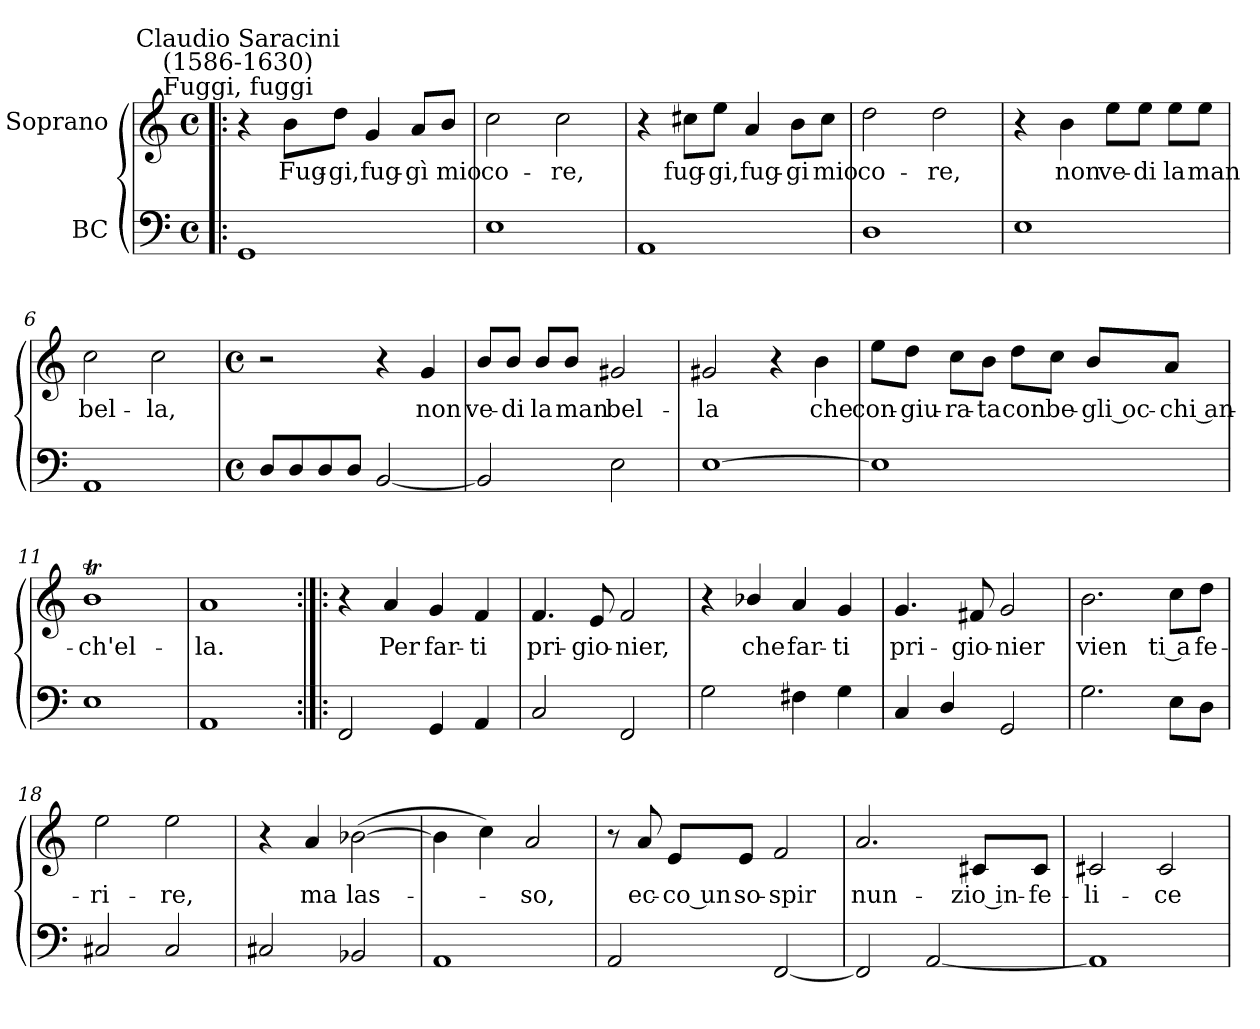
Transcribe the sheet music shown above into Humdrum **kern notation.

**kern	**kern	**text
*part2	*part1	*part1
*staff2	*staff1	*staff1
*I"BC	*I"Soprano	*
*clefF4	*clefG2	*
*k[]	*k[]	*
*C:	*C:	*
*M4/4	*M4/4	*
*met(c)	*met(c)	*
=1!|:	=1!|:	=1!|:
!	!LO:TX:a:cj:t=Fuggi, fuggi	!
!	!LO:TX:a:cj:t=Claudio Saracini\n(1586-1630)	!
1GG	4r	.
!	!	!LO:LY:b
.	8b\L	Fug-
!	!	!LO:LY:b
.	8dd\J	-gi,
!	!	!LO:LY:b
.	4g	fug-
!	!	!LO:LY:b
.	8a/L	-gì
!	!	!LO:LY:b
.	8b/J	mio
=2	=2	=2
!	!	!LO:LY:b
1E	2cc	co-
!	!	!LO:LY:b
.	2cc	-re,
=3	=3	=3
1AA	4r	.
!	!	!LO:LY:b
.	8cc#X\L	fug-
!	!	!LO:LY:b
.	8ee\J	-gi,
!	!	!LO:LY:b
.	4a	fug-
!	!	!LO:LY:b
.	8b\L	-gi
!	!	!LO:LY:b
.	8cc#\J	mio
=4	=4	=4
!	!	!LO:LY:b
1D	2dd	co-
!	!	!LO:LY:b
.	2dd	-re,
=5	=5	=5
1E	4r	.
!	!	!LO:LY:b
.	4b	non
!	!	!LO:LY:b
.	8ee\L	ve-
!	!	!LO:LY:b
.	8ee\J	-di
!	!	!LO:LY:b
.	8ee\L	la
!	!	!LO:LY:b
.	8ee\J	man
=6	=6	=6
!	!	!LO:LY:b
1AA	2cc	bel-
!	!	!LO:LY:b
.	2cc	-la,
!!LO:LB:g=z
=7	=7	=7
*M4/4	*M4/4	*
*met(c)	*met(c)	*
8D/L	2r	.
8D/	.	.
8D/	.	.
8D/J	.	.
[2BB	4r	.
!	!	!LO:LY:b
.	4g	non
=8	=8	=8
!	!	!LO:LY:b
2BB]	8b/L	ve-
!	!	!LO:LY:b
.	8b/J	-di
!	!	!LO:LY:b
.	8b/L	la
!	!	!LO:LY:b
.	8b/J	man
!	!	!LO:LY:b
2E	2g#X	bel-
=9	=9	=9
!	!	!LO:LY:b
[1E	2g#X	-la
.	4r	.
!	!	!LO:LY:b
.	4b	che
=10	=10	=10
!	!	!LO:LY:b
1E]	8ee\L	con-
!	!	!LO:LY:b
.	8dd\J	-giu-
!	!	!LO:LY:b
.	8cc\L	-ra-
!	!	!LO:LY:b
.	8b\J	-ta
!	!	!LO:LY:b
.	8dd\L	con
!	!	!LO:LY:b
.	8cc\J	be-
!	!	!LO:LY:b
.	8b/L	-gli oc-
!	!	!LO:LY:b
.	8a/J	-chi an-
=11	=11	=11
!	!	!LO:LY:b
1E	1bt	-ch'el-
=12	=12	=12
!	!	!LO:LY:b
1AA	1a	-la.
=13:|!|:	=13:|!|:	=13:|!|:
2FF	4r	.
!	!	!LO:LY:b
.	4a	Per
!	!	!LO:LY:b
4GG	4g	far-
!	!	!LO:LY:b
4AA	4f	-ti
!!LO:LB:g=z
=14	=14	=14
!	!	!LO:LY:b
2C	4.f	pri-
!	!	!LO:LY:b
.	8e	-gio-
!	!	!LO:LY:b
2FF	2f	-nier,
=15	=15	=15
2G	4r	.
!	!	!LO:LY:b
.	4b-X/	che
!	!	!LO:LY:b
4F#X	4a	far-
!	!	!LO:LY:b
4G	4g	-ti
=16	=16	=16
!	!	!LO:LY:b
4C	4.g	pri-
4D/	.	.
!	!	!LO:LY:b
.	8f#	-gio-
!	!	!LO:LY:b
2GG	2g	-nier
=17	=17	=17
!	!	!LO:LY:b
2.G	2.b	vien
!	!	!LO:LY:b
8EL	8cc\L	ti a
!	!	!LO:LY:b
8DJ	8dd\J	fe-
=18	=18	=18
!	!	!LO:LY:b
2C#X	2ee	-ri-
!	!	!LO:LY:b
2C#	2ee	-re,
=19	=19	=19
2C#X	4r	.
!	!	!LO:LY:b
.	4a	ma
!	!	!LO:LY:b
2BB-X	(>[2b-X	las-
=20	=20	=20
1AA	4b-]	.
.	4cc)	.
!	!	!LO:LY:b
.	2a	so,
=21	=21	=21
2AA	8r	.
!	!	!LO:LY:b
.	8a	ec-
!	!	!LO:LY:b
.	8e/L	-co un
!	!	!LO:LY:b
.	8e/J	so-
!	!	!LO:LY:b
[2FF	2f	-spir
!!LO:LB:g=z
=22	=22	=22
!	!	!LO:LY:b
2FF]	2.a	nun-
[2AA	.	.
!	!	!LO:LY:b
.	8c#X/L	-zio in-
!	!	!LO:LY:b
.	8c#/J	-fe-
=23	=23	=23
!	!	!LO:LY:b
1AA]	2c#X	-li-
!	!	!LO:LY:b
.	2c#	-ce
=	=	=
*-	*-	*-
